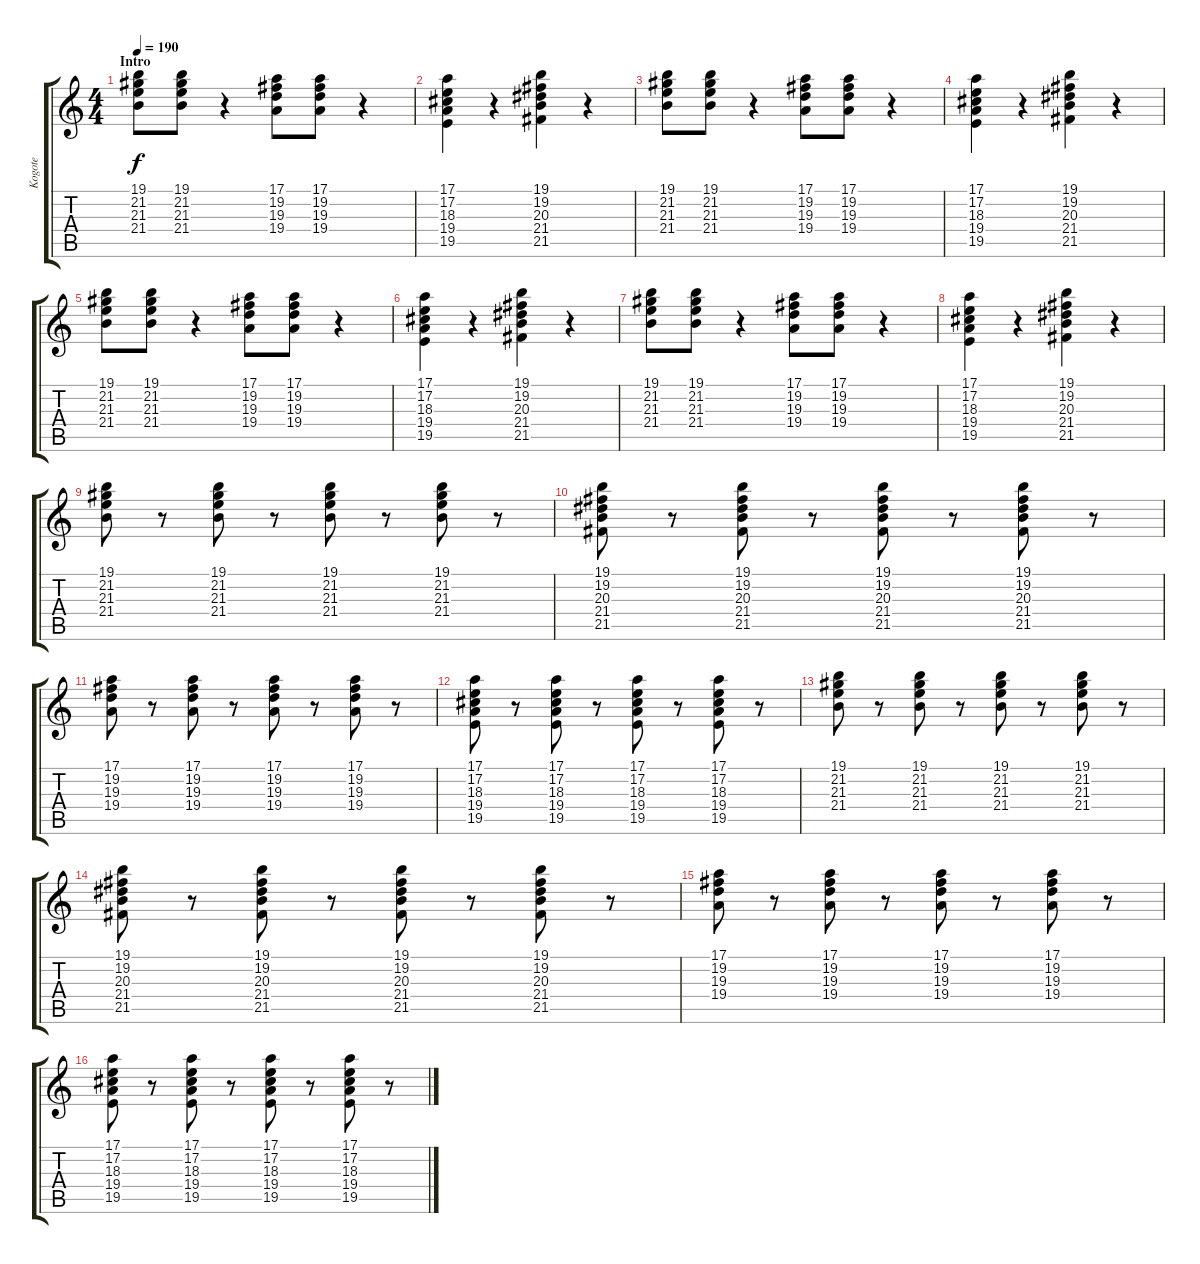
\track ("Kogote" "Kogote") {instrument rockorgan}
\staff {score tabs}
\tuning (E4 B3 G3 D3 A2 E2) {hide}
\ts (4 4)
\section ("" "Intro")
\tempo 190
\clef g2
\ks c
(19.1 21.2 21.3 21.4).8{dy f instrument rockorgan} (19.1 21.2 21.3 21.4).8 r.4 (17.1 19.2 19.3 19.4).8 (17.1 19.2 19.3 19.4).8 r.4 |
(17.1 17.2 18.3 19.4 19.5).4 r.4 (19.1 19.2 20.3 21.4 21.5).4 r.4 |
(19.1 21.2 21.3 21.4).8 (19.1 21.2 21.3 21.4).8 r.4 (17.1 19.2 19.3 19.4).8 (17.1 19.2 19.3 19.4).8 r.4 |
(17.1 17.2 18.3 19.4 19.5).4 r.4 (19.1 19.2 20.3 21.4 21.5).4 r.4 |
(19.1 21.2 21.3 21.4).8 (19.1 21.2 21.3 21.4).8 r.4 (17.1 19.2 19.3 19.4).8 (17.1 19.2 19.3 19.4).8 r.4 |
(17.1 17.2 18.3 19.4 19.5).4 r.4 (19.1 19.2 20.3 21.4 21.5).4 r.4 |
(19.1 21.2 21.3 21.4).8 (19.1 21.2 21.3 21.4).8 r.4 (17.1 19.2 19.3 19.4).8 (17.1 19.2 19.3 19.4).8 r.4 |
(17.1 17.2 18.3 19.4 19.5).4 r.4 (19.1 19.2 20.3 21.4 21.5).4 r.4 |
(19.1 21.2 21.3 21.4).8 r.8 (19.1 21.2 21.3 21.4).8 r.8 (19.1 21.2 21.3 21.4).8 r.8 (19.1 21.2 21.3 21.4).8 r.8 |
(19.1 19.2 20.3 21.4 21.5).8 r.8 (19.1 19.2 20.3 21.4 21.5).8 r.8 (19.1 19.2 20.3 21.4 21.5).8 r.8 (19.1 19.2 20.3 21.4 21.5).8 r.8 |
(17.1 19.2 19.3 19.4).8 r.8 (17.1 19.2 19.3 19.4).8 r.8 (17.1 19.2 19.3 19.4).8 r.8 (17.1 19.2 19.3 19.4).8 r.8 |
(17.1 17.2 18.3 19.4 19.5).8 r.8 (17.1 17.2 18.3 19.4 19.5).8 r.8 (17.1 17.2 18.3 19.4 19.5).8 r.8 (17.1 17.2 18.3 19.4 19.5).8 r.8 |
(19.1 21.2 21.3 21.4).8 r.8 (19.1 21.2 21.3 21.4).8 r.8 (19.1 21.2 21.3 21.4).8 r.8 (19.1 21.2 21.3 21.4).8 r.8 |
(19.1 19.2 20.3 21.4 21.5).8 r.8 (19.1 19.2 20.3 21.4 21.5).8 r.8 (19.1 19.2 20.3 21.4 21.5).8 r.8 (19.1 19.2 20.3 21.4 21.5).8 r.8 |
(17.1 19.2 19.3 19.4).8 r.8 (17.1 19.2 19.3 19.4).8 r.8 (17.1 19.2 19.3 19.4).8 r.8 (17.1 19.2 19.3 19.4).8 r.8 |
(17.1 17.2 18.3 19.4 19.5).8 r.8 (17.1 17.2 18.3 19.4 19.5).8 r.8 (17.1 17.2 18.3 19.4 19.5).8 r.8 (17.1 17.2 18.3 19.4 19.5).8 r.8
